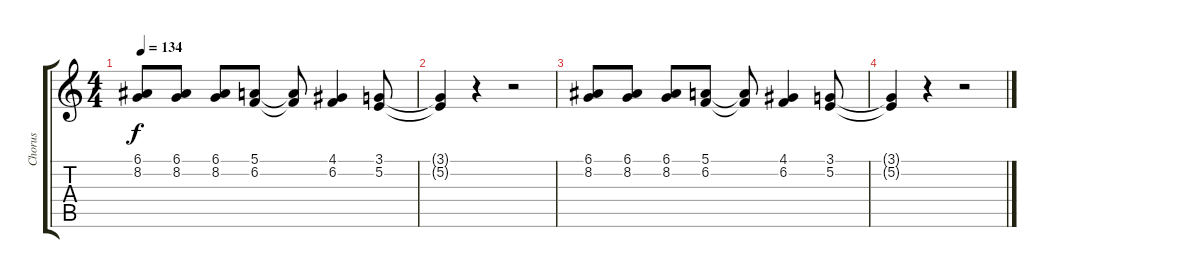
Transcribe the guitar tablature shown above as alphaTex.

\track ("Chorus" "Chorus") {instrument synthstrings1}
\staff {score tabs}
\tuning (E4 B3 G3 D3 A2 E2) {hide}
\ts (4 4)
\tempo 134
\clef g2
\ks c
(6.1 8.2).8{dy f} (6.1 8.2).8 (6.1 8.2).8 (5.1 6.2).8 (5.1{t} 6.2{t}).8 (4.1 6.2).4 (3.1 5.2).8 |
(3.1{t} 5.2{t}).4 r.4 r.2 |
(6.1 8.2).8 (6.1 8.2).8 (6.1 8.2).8 (5.1 6.2).8 (5.1{t} 6.2{t}).8 (4.1 6.2).4 (3.1 5.2).8 |
(3.1{t} 5.2{t}).4 r.4 r.2
